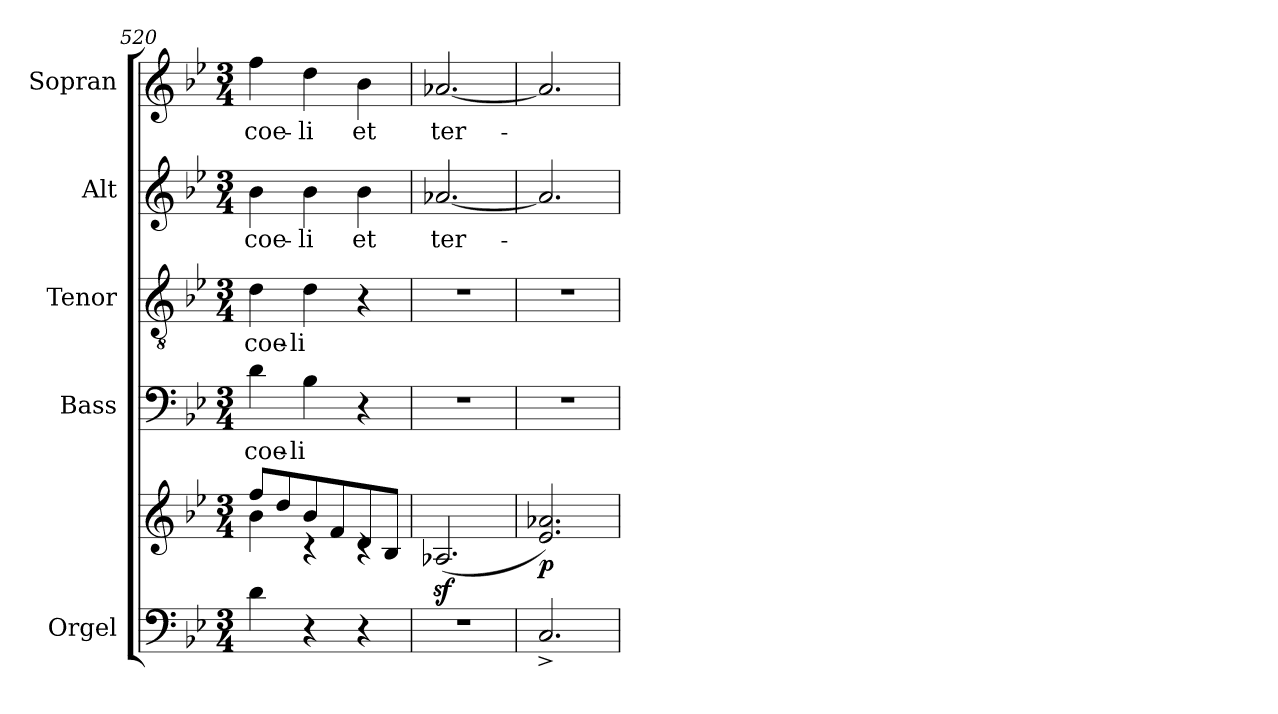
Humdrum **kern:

**kern	**kern	**dynam	**kern	**text	**kern	**text	**kern	**text	**kern	**text
*part5	*part5	*part5	*part4	*part4	*part3	*part3	*part2	*part2	*part1	*part1
*staff6	*staff5	*staff5/6	*staff4	*staff4	*staff3	*staff3	*staff2	*staff2	*staff1	*staff1
*I"Orgel	*	*	*I"Bass	*	*I"Tenor	*	*I"Alt	*	*I"Sopran	*
*I'Org.	*	*	*I'B.	*	*I'T.	*	*I'A.	*	*I'S.	*
*clefF4	*clefG2	*	*clefF4	*	*clefGv2	*	*clefG2	*	*clefG2	*
*k[b-e-]	*k[b-e-]	*	*k[b-e-]	*	*k[b-e-]	*	*k[b-e-]	*	*k[b-e-]	*
*B-:	*B-:	*	*B-:	*	*B-:	*	*B-:	*	*B-:	*
*M3/4	*M3/4	*	*M3/4	*	*M3/4	*	*M3/4	*	*M3/4	*
=520	=520	=520	=520	=520	=520	=520	=520	=520	=520	=520
*	*^	*	*	*	*	*	*	*	*	*
!	!	!	!	!	!LO:LY:b	!	!LO:LY:b	!	!LO:LY:b	!	!LO:LY:b
4d\	8ff/L	4b-\	.	4d\	coe-	4d\	coe-	4b-\	coe-	4ff\	coe-
.	8dd/	.	.	.	.	.	.	.	.	.	.
!	!	!	!	!	!LO:LY:b	!	!LO:LY:b	!	!LO:LY:b	!	!LO:LY:b
4r	8b-/	4rc	.	4B-\	-li	4d\	-li	4b-\	-li	4dd\	-li
.	8f/	.	.	.	.	.	.	.	.	.	.
!	!	!	!	!	!	!	!	!	!LO:LY:b	!	!LO:LY:b
4r	8d/	4rc	.	4r	.	4r	.	4b-\	et	4b-\	et
.	8B-/J	.	.	.	.	.	.	.	.	.	.
*	*v	*v	*	*	*	*	*	*	*	*	*
=521	=521	=521	=521	=521	=521	=521	=521	=521	=521	=521
!	!	!	!	!	!	!	!	!LO:LY:b	!	!LO:LY:b
2.r	(<2.A-Xz</	.	2.r	.	2.r	.	[2.a-X/	ter-	[2.a-X/	ter-
=522	=522	=522	=522	=522	=522	=522	=522	=522	=522	=522
!	!	!LO:DY:b	!	!	!	!	!	!	!	!
2.C^</	2.e-/ 2.a-X/)	p	2.r	.	2.r	.	2.a-/]	.	2.a-/]	.
=	=	=	=	=	=	=	=	=	=	=
*-	*-	*-	*-	*-	*-	*-	*-	*-	*-	*-
